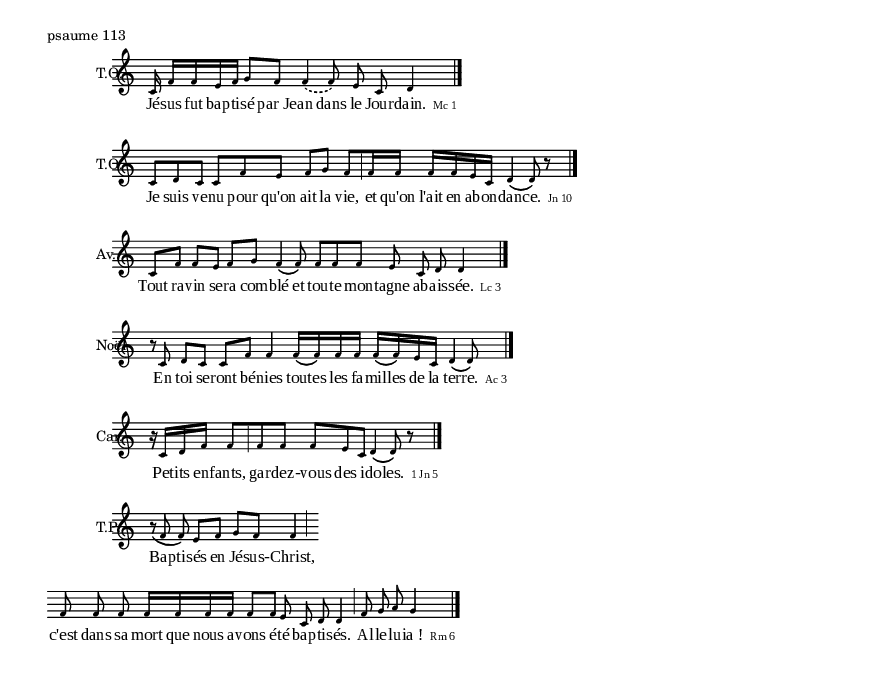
\version "2.12.0"
 \include "definitions.ly"
 \markup {psaume  113}




\relative d' { 
	\new Staff {
		\cadenzaOn
		\set Staff.instrumentName = \markup{ \center-column { T.O. } }
		c16
		f[ f e f]
		g8[ f]
		\slurDashed
		f4(
		\times 2/3 { f8) e c }
		d4
		\endBar
	}

	\addlyrics {
		Jé -- sus fut bap -- ti -- sé "par Je" -- an dans le Jour -- dain.
		\markup { \citation #"Mc 1" } 
	}
}
\relative d' { 
	\new Staff {
		\cadenzaOn
		\set Staff.instrumentName = \markup{ \center-column { T.O. } }
		\times 2/3 { c8[ d c] }
		\times 2/3 { c8[ f e] }
		f8[ g]
		f8[\cesurebasse f16 f]
		f16[ f e c]
		d4\( d8\) r8
		\endBar
	}

	\addlyrics {
		Je suis ve -- nu pour qu'on ait la vie, et qu'on l'ait en ab -- on -- dan -- ce.
		\markup { \citation #"Jn 10" } 
	}
}
\relative d' { 
	\new Staff {
		\cadenzaOn
		\set Staff.instrumentName = \markup{ \center-column { Av. } }
		c8[ f]
		f[ e]
		f[ g]
		\times 2/3 { f4\( f8\) }
		\times 2/3 { f[ f f] }
		\times 2/3 { e c d }
		d4
		\endBar
	}

	\addlyrics {
		Tout ra -- vin se -- ra com -- blé et tou -- te mon -- tagne ab -- ais -- sée.
		\markup { \citation #"Lc 3" } 
	}
}

\relative d' { 
	\new Staff {
		\cadenzaOn
		\set Staff.instrumentName = \markup{ \center-column {  Noël} }
		r8 c
		d[ c]
		c[ f]
		f4
		f16[\( f\) f f]
		f[\( f\) e c]
		\times 2/3 { d4\( d8\) }
		\endBar
	}

	\addlyrics {
		En toi se -- ront bé -- nies tou -- tes les fa -- mil -- les de la ter -- re.
		\markup { \citation #"Ac 3" } 
	}
}


\relative d' { 
	\new Staff {
		\cadenzaOn
		\set Staff.instrumentName = \markup{ \center-column { Car. } }
		r16 c[ d f]
		\times 2/3 { f8[\cesurebasse f f] }
		\times 2/3 { f8[ e c] }
		d4\( d8\) r8
		\endBar
	}

	\addlyrics {
		Pet -- its enf -- ants, gar -- dez -- -vous des i -- do -- les.
		\markup { \citation #"1 Jn 5" } 
	}
}



\relative d' { 
	\new Staff {
		\cadenzaOn
		\set Staff.instrumentName = \markup{ \center-column { T.P. } }
		\times 2/3 { r8_\( f f\) }
		e[ f]
		g[ f]
		f4 \cesure \indentLine
		
		\times 2/3 { f8 f f }
		f16[ f f f]
		f8[ f]
		\times 2/3 { e c d } d4
		\cesure
		\times 2/3 { f8 g a }
		g4
		\endBar
	}

	\addlyrics {
		Bap -- ti -- sés en Jé -- sus- -- Christ, c'est dans sa mort que nous a -- vons é -- té bap -- ti -- sés. " Al" -- le -- lu -- "ia !" 		\markup { \citation #"Rm 6" } 
	}
}
